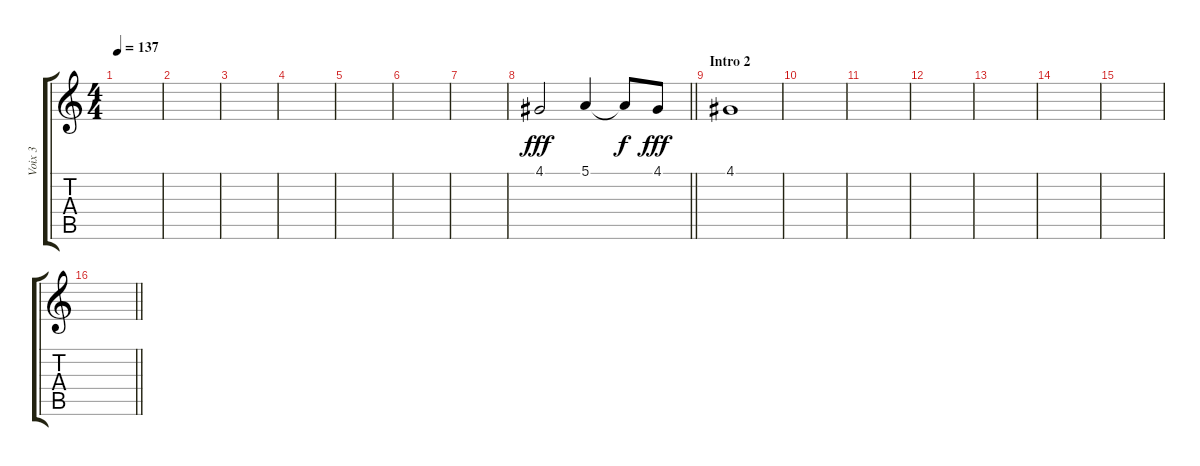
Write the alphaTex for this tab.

\track ("Voix 3" "Voix 3") {instrument clarinet}
\staff {score tabs}
\tuning (E4 B3 G3 D3 A2 E2) {hide}
\ts (4 4)
\tempo 137
\clef g2
\ks c
|
|
|
|
|
|
|
\barLineRight lightlight
4.1.2{dy fff} 5.1.4 5.1{t}.8{dy f} 4.1.8{dy fff} |
\section ("" "Intro 2")
4.1.1 |
|
|
|
|
|
|
\barLineRight lightlight
